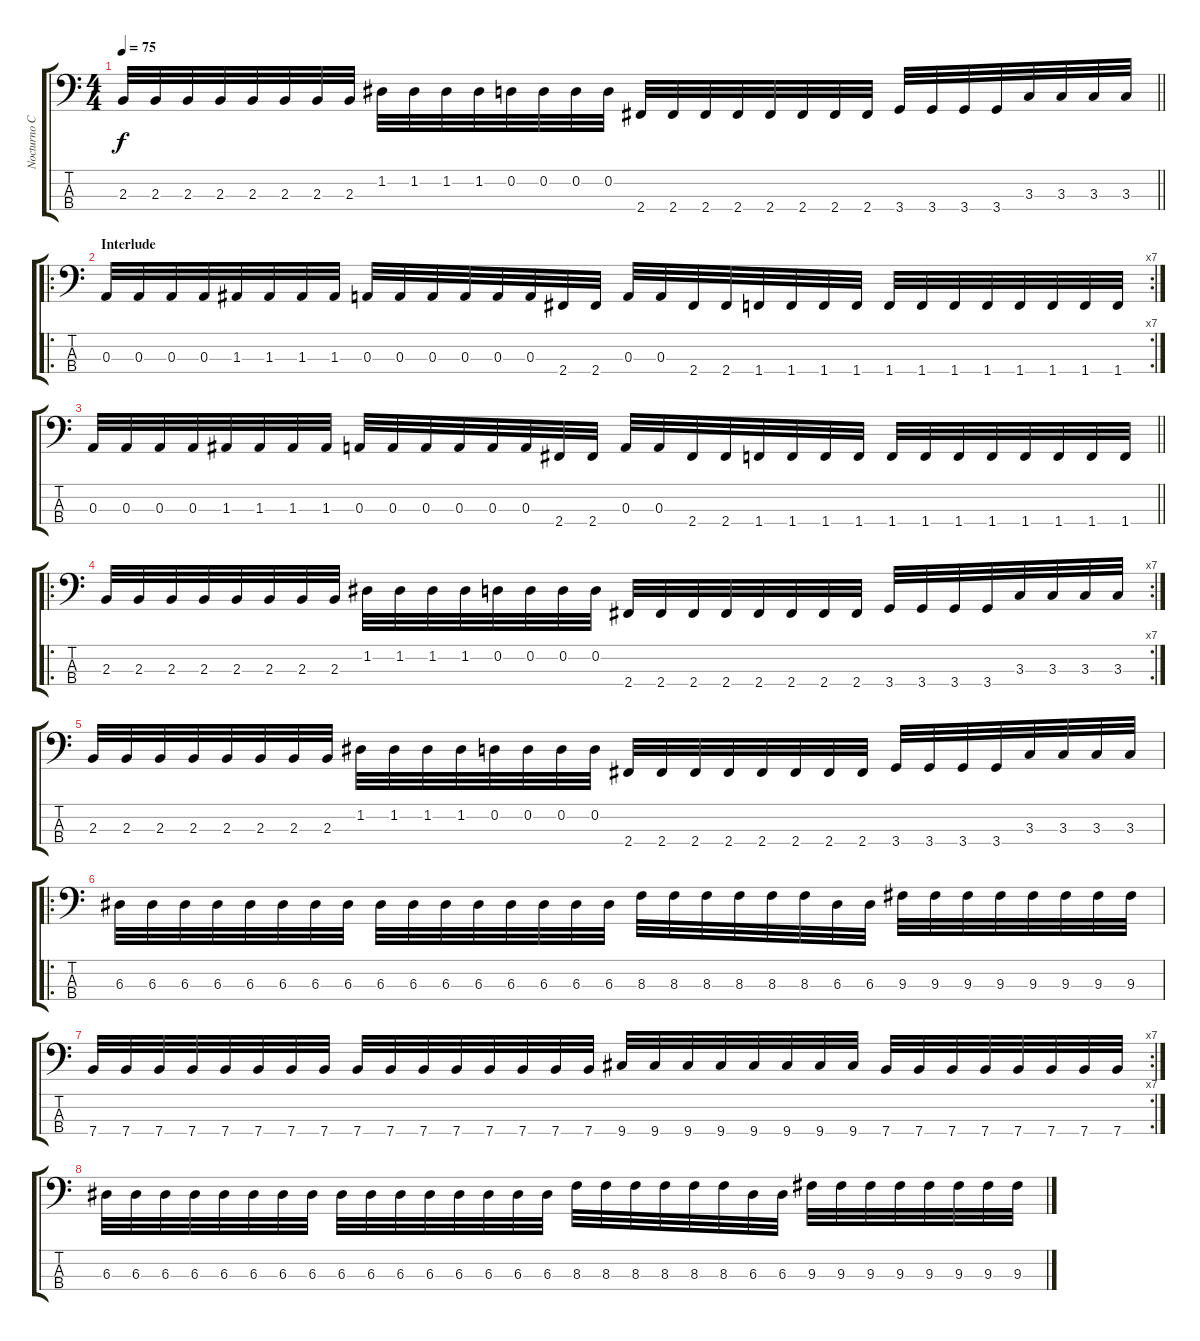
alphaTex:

\track ("Nocturno Culto (Bass)" "Nocturno C") {instrument electricbasspick}
\staff {score tabs}
\tuning (G2 D2 A1 E1) {hide}
\ts (4 4)
\tempo 75
\clef f4
\barLineRight lightlight
\ks c
2.3.32{dy f} 2.3.32 2.3.32 2.3.32 2.3.32 2.3.32 2.3.32 2.3.32 1.2.32 1.2.32 1.2.32 1.2.32 0.2.32 0.2.32 0.2.32 0.2.32 2.4.32 2.4.32 2.4.32 2.4.32 2.4.32 2.4.32 2.4.32 2.4.32 3.4.32 3.4.32 3.4.32 3.4.32 3.3.32 3.3.32 3.3.32 3.3.32 |
\ro
\rc 7
\section ("" "Interlude")
0.3.32 0.3.32 0.3.32 0.3.32 1.3.32 1.3.32 1.3.32 1.3.32 0.3.32 0.3.32 0.3.32 0.3.32 0.3.32 0.3.32 2.4.32 2.4.32 0.3.32 0.3.32 2.4.32 2.4.32 1.4.32 1.4.32 1.4.32 1.4.32 1.4.32 1.4.32 1.4.32 1.4.32 1.4.32 1.4.32 1.4.32 1.4.32 |
\barLineRight lightlight
0.3.32 0.3.32 0.3.32 0.3.32 1.3.32 1.3.32 1.3.32 1.3.32 0.3.32 0.3.32 0.3.32 0.3.32 0.3.32 0.3.32 2.4.32 2.4.32 0.3.32 0.3.32 2.4.32 2.4.32 1.4.32 1.4.32 1.4.32 1.4.32 1.4.32 1.4.32 1.4.32 1.4.32 1.4.32 1.4.32 1.4.32 1.4.32 |
\ro
\rc 7
\section ("" "")
2.3.32 2.3.32 2.3.32 2.3.32 2.3.32 2.3.32 2.3.32 2.3.32 1.2.32 1.2.32 1.2.32 1.2.32 0.2.32 0.2.32 0.2.32 0.2.32 2.4.32 2.4.32 2.4.32 2.4.32 2.4.32 2.4.32 2.4.32 2.4.32 3.4.32 3.4.32 3.4.32 3.4.32 3.3.32 3.3.32 3.3.32 3.3.32 |
2.3.32 2.3.32 2.3.32 2.3.32 2.3.32 2.3.32 2.3.32 2.3.32 1.2.32 1.2.32 1.2.32 1.2.32 0.2.32 0.2.32 0.2.32 0.2.32 2.4.32 2.4.32 2.4.32 2.4.32 2.4.32 2.4.32 2.4.32 2.4.32 3.4.32 3.4.32 3.4.32 3.4.32 3.3.32 3.3.32 3.3.32 3.3.32 |
\ro
6.3.32 6.3.32 6.3.32 6.3.32 6.3.32 6.3.32 6.3.32 6.3.32 6.3.32 6.3.32 6.3.32 6.3.32 6.3.32 6.3.32 6.3.32 6.3.32 8.3.32 8.3.32 8.3.32 8.3.32 8.3.32 8.3.32 6.3.32 6.3.32 9.3.32 9.3.32 9.3.32 9.3.32 9.3.32 9.3.32 9.3.32 9.3.32 |
\rc 7
7.4.32 7.4.32 7.4.32 7.4.32 7.4.32 7.4.32 7.4.32 7.4.32 7.4.32 7.4.32 7.4.32 7.4.32 7.4.32 7.4.32 7.4.32 7.4.32 9.4.32 9.4.32 9.4.32 9.4.32 9.4.32 9.4.32 9.4.32 9.4.32 7.4.32 7.4.32 7.4.32 7.4.32 7.4.32 7.4.32 7.4.32 7.4.32 |
6.3.32 6.3.32 6.3.32 6.3.32 6.3.32 6.3.32 6.3.32 6.3.32 6.3.32 6.3.32 6.3.32 6.3.32 6.3.32 6.3.32 6.3.32 6.3.32 8.3.32 8.3.32 8.3.32 8.3.32 8.3.32 8.3.32 6.3.32 6.3.32 9.3.32 9.3.32 9.3.32 9.3.32 9.3.32 9.3.32 9.3.32 9.3.32
